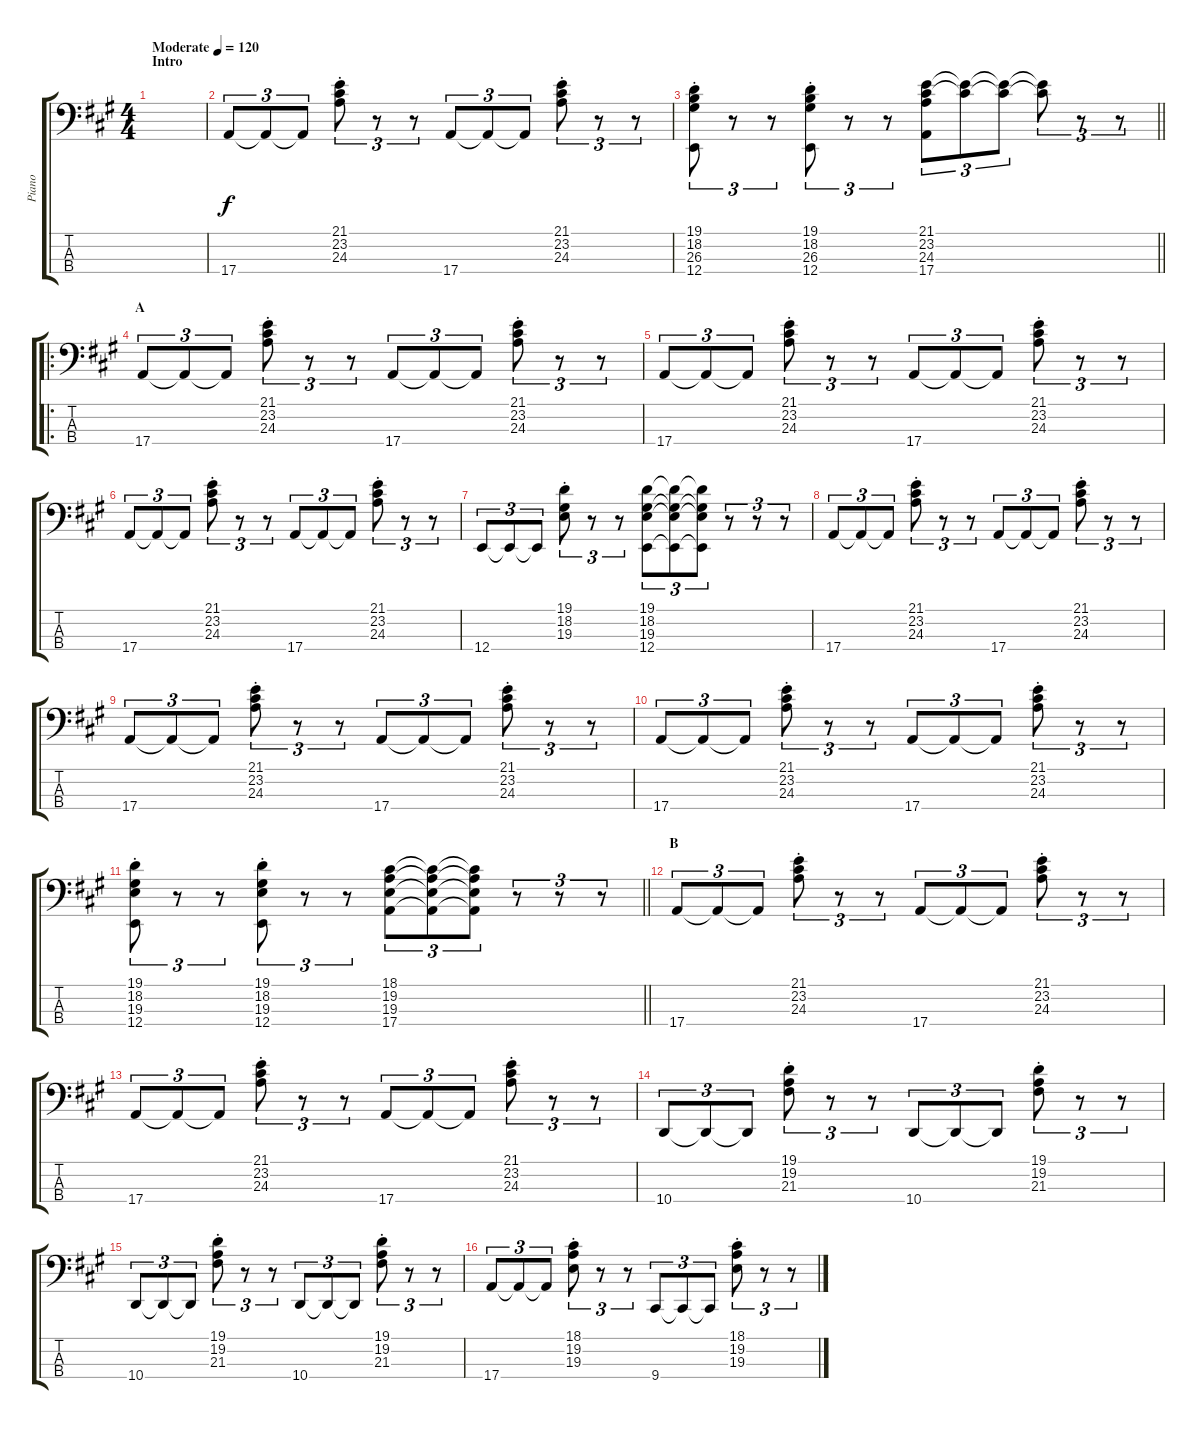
\track ("Piano" "Piano") {instrument acousticgrandpiano}
\staff {score tabs}
\tuning (G2 D2 A1 E1) {hide}
\ts (4 4)
\section ("" "Intro")
\tempo (120 "Moderate")
\clef f4
\ks a
|
17.4.8{tu (3 2)} 17.4{t}.8{tu (3 2)} 17.4{t}.8{tu (3 2)} (21.1{st} 23.2{st} 24.3{st}).8{tu (3 2)} r.8{tu (3 2)} r.8{tu (3 2)} 17.4.8{tu (3 2)} 17.4{t}.8{tu (3 2)} 17.4{t}.8{tu (3 2)} (21.1{st} 23.2{st} 24.3).8{tu (3 2)} r.8{tu (3 2)} r.8{tu (3 2)} |
\barLineRight lightlight
(19.1{st} 18.2{st} 26.3 12.4).8{tu (3 2)} r.8{tu (3 2)} r.8{tu (3 2)} (19.1{st} 18.2{st} 26.3 12.4).8{tu (3 2)} r.8{tu (3 2)} r.8{tu (3 2)} (21.1 23.2 24.3 17.4).8{tu (3 2)} (21.1{t} 23.2{t}).8{tu (3 2)} (21.1{t} 23.2{t}).8{tu (3 2)} (21.1{t} 23.2{t}).8{tu (3 2)} r.8{tu (3 2)} r.8{tu (3 2)} |
\ro
\section ("" "A")
17.4.8{tu (3 2)} 17.4{t}.8{tu (3 2)} 17.4{t}.8{tu (3 2)} (21.1{st} 23.2{st} 24.3{st}).8{tu (3 2)} r.8{tu (3 2)} r.8{tu (3 2)} 17.4.8{tu (3 2)} 17.4{t}.8{tu (3 2)} 17.4{t}.8{tu (3 2)} (21.1{st} 23.2{st} 24.3).8{tu (3 2)} r.8{tu (3 2)} r.8{tu (3 2)} |
17.4.8{tu (3 2)} 17.4{t}.8{tu (3 2)} 17.4{t}.8{tu (3 2)} (21.1{st} 23.2{st} 24.3{st}).8{tu (3 2)} r.8{tu (3 2)} r.8{tu (3 2)} 17.4.8{tu (3 2)} 17.4{t}.8{tu (3 2)} 17.4{t}.8{tu (3 2)} (21.1{st} 23.2{st} 24.3).8{tu (3 2)} r.8{tu (3 2)} r.8{tu (3 2)} |
17.4.8{tu (3 2)} 17.4{t}.8{tu (3 2)} 17.4{t}.8{tu (3 2)} (21.1{st} 23.2{st} 24.3{st}).8{tu (3 2)} r.8{tu (3 2)} r.8{tu (3 2)} 17.4.8{tu (3 2)} 17.4{t}.8{tu (3 2)} 17.4{t}.8{tu (3 2)} (21.1{st} 23.2{st} 24.3).8{tu (3 2)} r.8{tu (3 2)} r.8{tu (3 2)} |
12.4.8{tu (3 2)} 12.4{t}.8{tu (3 2)} 12.4{t}.8{tu (3 2)} (19.1{st} 18.2{st} 19.3{st}).8{tu (3 2)} r.8{tu (3 2)} r.8{tu (3 2)} (19.1 18.2 19.3 12.4).8{tu (3 2)} (19.1{t} 18.2{t} 19.3{t} 12.4{t}).8{tu (3 2)} (19.1{t} 18.2{t} 19.3{t} 12.4{t}).8{tu (3 2)} r.8{tu (3 2)} r.8{tu (3 2)} r.8{tu (3 2)} |
17.4.8{tu (3 2)} 17.4{t}.8{tu (3 2)} 17.4{t}.8{tu (3 2)} (21.1{st} 23.2{st} 24.3{st}).8{tu (3 2)} r.8{tu (3 2)} r.8{tu (3 2)} 17.4.8{tu (3 2)} 17.4{t}.8{tu (3 2)} 17.4{t}.8{tu (3 2)} (21.1{st} 23.2{st} 24.3).8{tu (3 2)} r.8{tu (3 2)} r.8{tu (3 2)} |
17.4.8{tu (3 2)} 17.4{t}.8{tu (3 2)} 17.4{t}.8{tu (3 2)} (21.1{st} 23.2{st} 24.3{st}).8{tu (3 2)} r.8{tu (3 2)} r.8{tu (3 2)} 17.4.8{tu (3 2)} 17.4{t}.8{tu (3 2)} 17.4{t}.8{tu (3 2)} (21.1{st} 23.2{st} 24.3).8{tu (3 2)} r.8{tu (3 2)} r.8{tu (3 2)} |
17.4.8{tu (3 2)} 17.4{t}.8{tu (3 2)} 17.4{t}.8{tu (3 2)} (21.1{st} 23.2{st} 24.3{st}).8{tu (3 2)} r.8{tu (3 2)} r.8{tu (3 2)} 17.4.8{tu (3 2)} 17.4{t}.8{tu (3 2)} 17.4{t}.8{tu (3 2)} (21.1{st} 23.2{st} 24.3).8{tu (3 2)} r.8{tu (3 2)} r.8{tu (3 2)} |
\barLineRight lightlight
(19.1{st} 18.2{st} 19.3{st} 12.4).8{tu (3 2)} r.8{tu (3 2)} r.8{tu (3 2)} (19.1{st} 18.2{st} 19.3{st} 12.4).8{tu (3 2)} r.8{tu (3 2)} r.8{tu (3 2)} (18.1 19.2 19.3 17.4).8{tu (3 2)} (18.1{t} 19.2{t} 19.3{t} 17.4{t}).8{tu (3 2)} (18.1{t} 19.2{t} 19.3{t} 17.4{t}).8{tu (3 2)} r.8{tu (3 2)} r.8{tu (3 2)} r.8{tu (3 2)} |
\section ("" "B")
17.4.8{tu (3 2)} 17.4{t}.8{tu (3 2)} 17.4{t}.8{tu (3 2)} (21.1{st} 23.2{st} 24.3{st}).8{tu (3 2)} r.8{tu (3 2)} r.8{tu (3 2)} 17.4.8{tu (3 2)} 17.4{t}.8{tu (3 2)} 17.4{t}.8{tu (3 2)} (21.1{st} 23.2{st} 24.3).8{tu (3 2)} r.8{tu (3 2)} r.8{tu (3 2)} |
17.4.8{tu (3 2)} 17.4{t}.8{tu (3 2)} 17.4{t}.8{tu (3 2)} (21.1{st} 23.2{st} 24.3{st}).8{tu (3 2)} r.8{tu (3 2)} r.8{tu (3 2)} 17.4.8{tu (3 2)} 17.4{t}.8{tu (3 2)} 17.4{t}.8{tu (3 2)} (21.1{st} 23.2{st} 24.3).8{tu (3 2)} r.8{tu (3 2)} r.8{tu (3 2)} |
10.4.8{tu (3 2)} 10.4{t}.8{tu (3 2)} 10.4{t}.8{tu (3 2)} (19.1{st} 19.2{st} 21.3{st}).8{tu (3 2)} r.8{tu (3 2)} r.8{tu (3 2)} 10.4.8{tu (3 2)} 10.4{t}.8{tu (3 2)} 10.4{t}.8{tu (3 2)} (19.1{st} 19.2{st} 21.3{st}).8{tu (3 2)} r.8{tu (3 2)} r.8{tu (3 2)} |
10.4.8{tu (3 2)} 10.4{t}.8{tu (3 2)} 10.4{t}.8{tu (3 2)} (19.1{st} 19.2{st} 21.3{st}).8{tu (3 2)} r.8{tu (3 2)} r.8{tu (3 2)} 10.4.8{tu (3 2)} 10.4{t}.8{tu (3 2)} 10.4{t}.8{tu (3 2)} (19.1{st} 19.2{st} 21.3{st}).8{tu (3 2)} r.8{tu (3 2)} r.8{tu (3 2)} |
17.4.8{tu (3 2)} 17.4{t}.8{tu (3 2)} 17.4{t}.8{tu (3 2)} (18.1{st} 19.2{st} 19.3{st}).8{tu (3 2)} r.8{tu (3 2)} r.8{tu (3 2)} 9.4.8{tu (3 2)} 9.4{t}.8{tu (3 2)} 9.4{t}.8{tu (3 2)} (18.1{st} 19.2{st} 19.3{st}).8{tu (3 2)} r.8{tu (3 2)} r.8{tu (3 2)}
